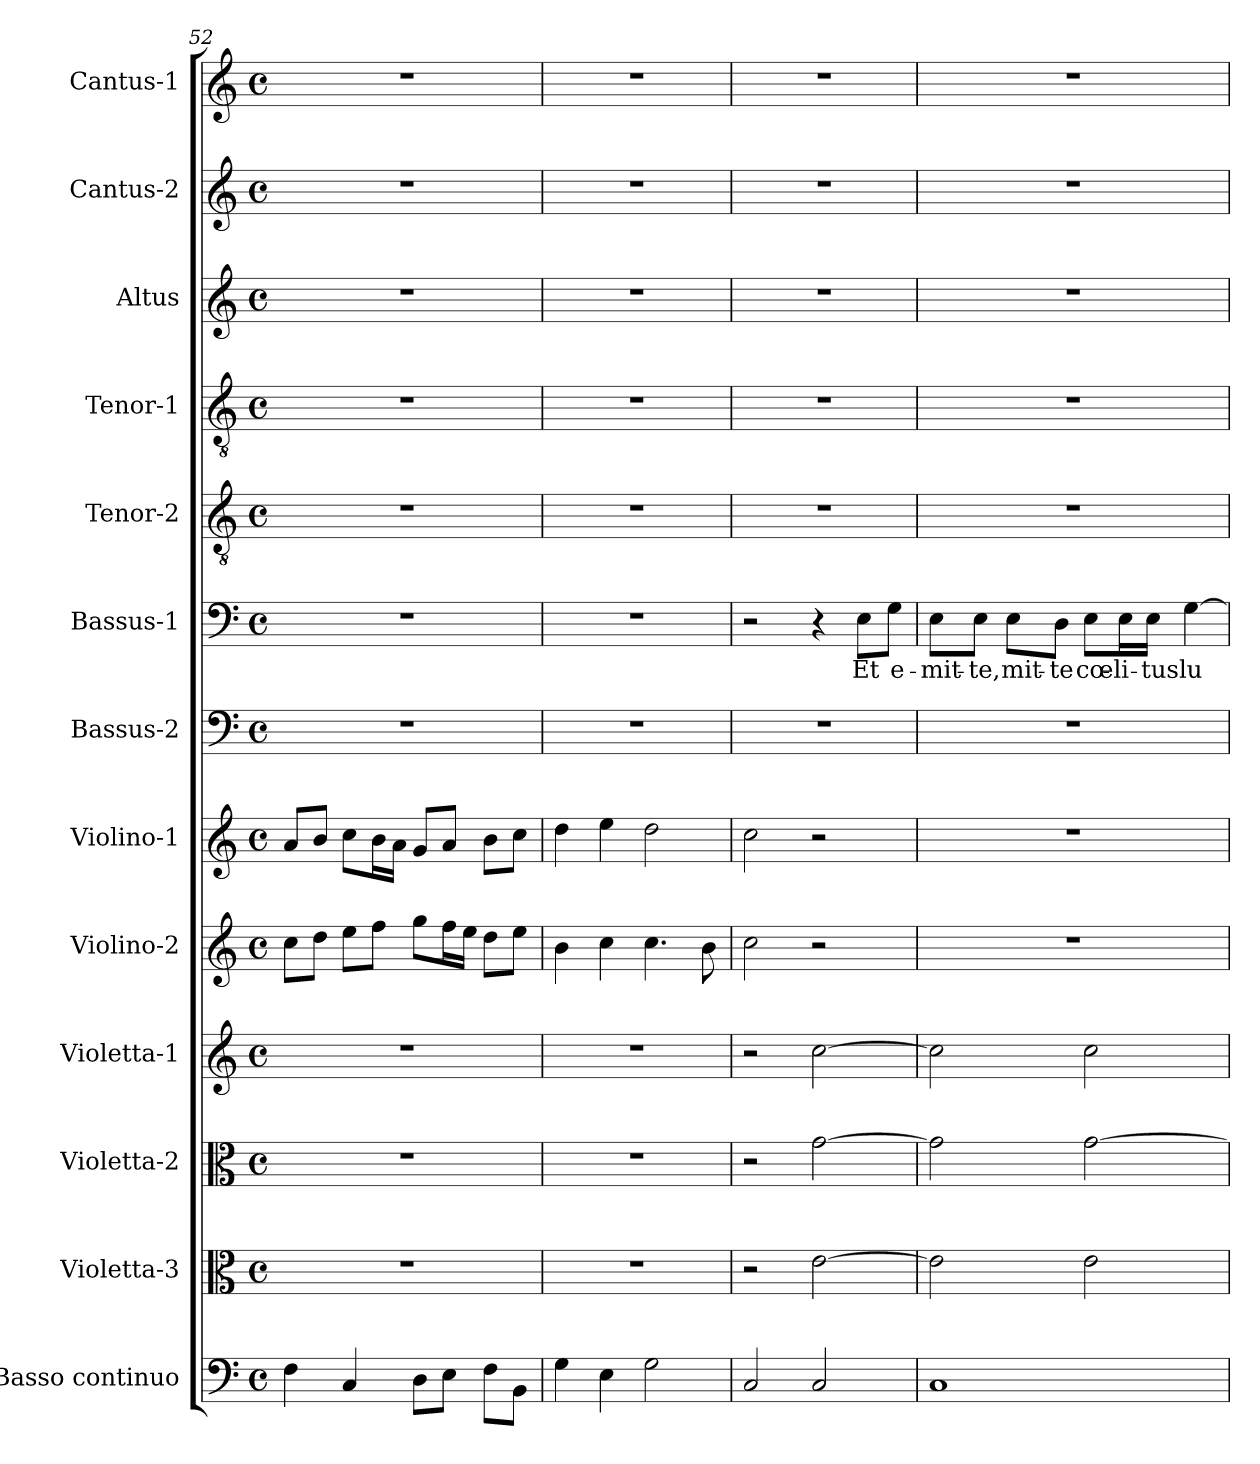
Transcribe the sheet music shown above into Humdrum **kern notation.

**kern	**kern	**kern	**kern	**kern	**kern	**kern	**kern	**text	**kern	**kern	**kern	**kern	**kern
*part13	*part12	*part11	*part10	*part9	*part8	*part7	*part6	*part6	*part5	*part4	*part3	*part2	*part1
*staff13	*staff12	*staff11	*staff10	*staff9	*staff8	*staff7	*staff6	*staff6	*staff5	*staff4	*staff3	*staff2	*staff1
*I"Basso continuo	*I"Violetta-3	*I"Violetta-2	*I"Violetta-1	*I"Violino-2	*I"Violino-1	*I"Bassus-2	*I"Bassus-1	*	*I"Tenor-2	*I"Tenor-1	*I"Altus	*I"Cantus-2	*I"Cantus-1
*I'BC	*I'Va3	*I'Va2	*I'Va1	*I'Vi2	*I'Vi1	*I'B2	*I'B1	*	*I'T2	*I'T1	*I'A	*I'C2	*I'C1
*clefF4	*clefC3	*clefC3	*clefG2	*clefG2	*clefG2	*clefF4	*clefF4	*	*clefGv2	*clefGv2	*clefG2	*clefG2	*clefG2
*k[]	*k[]	*k[]	*k[]	*k[]	*k[]	*k[]	*k[]	*	*k[]	*k[]	*k[]	*k[]	*k[]
*C:	*C:	*C:	*C:	*C:	*C:	*C:	*C:	*	*C:	*C:	*C:	*C:	*C:
*M4/4	*M4/4	*M4/4	*M4/4	*M4/4	*M4/4	*M4/4	*M4/4	*	*M4/4	*M4/4	*M4/4	*M4/4	*M4/4
*met(c)	*met(c)	*met(c)	*met(c)	*met(c)	*met(c)	*met(c)	*met(c)	*	*met(c)	*met(c)	*met(c)	*met(c)	*met(c)
=52	=52	=52	=52	=52	=52	=52	=52	=52	=52	=52	=52	=52	=52
4F\	1r	1r	1r	8cc\L	8a/L	1r	1r	.	1r	1r	1r	1r	1r
.	.	.	.	8dd\J	8b/J	.	.	.	.	.	.	.	.
4C/	.	.	.	8ee\L	8cc\L	.	.	.	.	.	.	.	.
.	.	.	.	8ff\J	16b\L	.	.	.	.	.	.	.	.
.	.	.	.	.	16a\JJ	.	.	.	.	.	.	.	.
8D\L	.	.	.	8gg\L	8g/L	.	.	.	.	.	.	.	.
8E\J	.	.	.	16ff\L	8a/J	.	.	.	.	.	.	.	.
.	.	.	.	16ee\JJ	.	.	.	.	.	.	.	.	.
8F\L	.	.	.	8dd\L	8b\L	.	.	.	.	.	.	.	.
8BB\J	.	.	.	8ee\J	8cc\J	.	.	.	.	.	.	.	.
=53	=53	=53	=53	=53	=53	=53	=53	=53	=53	=53	=53	=53	=53
4G\	1r	1r	1r	4b\	4dd\	1r	1r	.	1r	1r	1r	1r	1r
4E\	.	.	.	4cc\	4ee\	.	.	.	.	.	.	.	.
2G\	.	.	.	4.cc\	2dd\	.	.	.	.	.	.	.	.
.	.	.	.	8b\	.	.	.	.	.	.	.	.	.
!!LO:PB:g=z
=54	=54	=54	=54	=54	=54	=54	=54	=54	=54	=54	=54	=54	=54
2C/	2r	2r	2r	2cc\	2cc\	1r	2r	.	1r	1r	1r	1r	1r
2C/	[2e\	[2g\	[2cc\	2r	2r	.	4r	.	.	.	.	.	.
!	!	!	!	!	!	!	!	!LO:LY:b	!	!	!	!	!
.	.	.	.	.	.	.	8E\L	Et	.	.	.	.	.
!	!	!	!	!	!	!	!	!LO:LY:b	!	!	!	!	!
.	.	.	.	.	.	.	8G\J	e-	.	.	.	.	.
=55	=55	=55	=55	=55	=55	=55	=55	=55	=55	=55	=55	=55	=55
!	!	!	!	!	!	!	!	!LO:LY:b	!	!	!	!	!
1C	2e\]	2g\]	2cc\]	1r	1r	1r	8E\L	-mit-	1r	1r	1r	1r	1r
!	!	!	!	!	!	!	!	!LO:LY:b	!	!	!	!	!
.	.	.	.	.	.	.	8E\J	-te,	.	.	.	.	.
!	!	!	!	!	!	!	!	!LO:LY:b	!	!	!	!	!
.	.	.	.	.	.	.	8E\L	mit-	.	.	.	.	.
!	!	!	!	!	!	!	!	!LO:LY:b	!	!	!	!	!
.	.	.	.	.	.	.	8D\J	-te	.	.	.	.	.
!	!	!	!	!	!	!	!	!LO:LY:b	!	!	!	!	!
.	2e\	[2g\	2cc\	.	.	.	8E\L	cœ-	.	.	.	.	.
!	!	!	!	!	!	!	!	!LO:LY:b	!	!	!	!	!
.	.	.	.	.	.	.	16E\L	-li-	.	.	.	.	.
!	!	!	!	!	!	!	!	!LO:LY:b	!	!	!	!	!
.	.	.	.	.	.	.	16E\JJ	-tus	.	.	.	.	.
!	!	!	!	!	!	!	!	!LO:LY:b	!	!	!	!	!
.	.	.	.	.	.	.	[4G\	lu-	.	.	.	.	.
=	=	=	=	=	=	=	=	=	=	=	=	=	=
*-	*-	*-	*-	*-	*-	*-	*-	*-	*-	*-	*-	*-	*-
